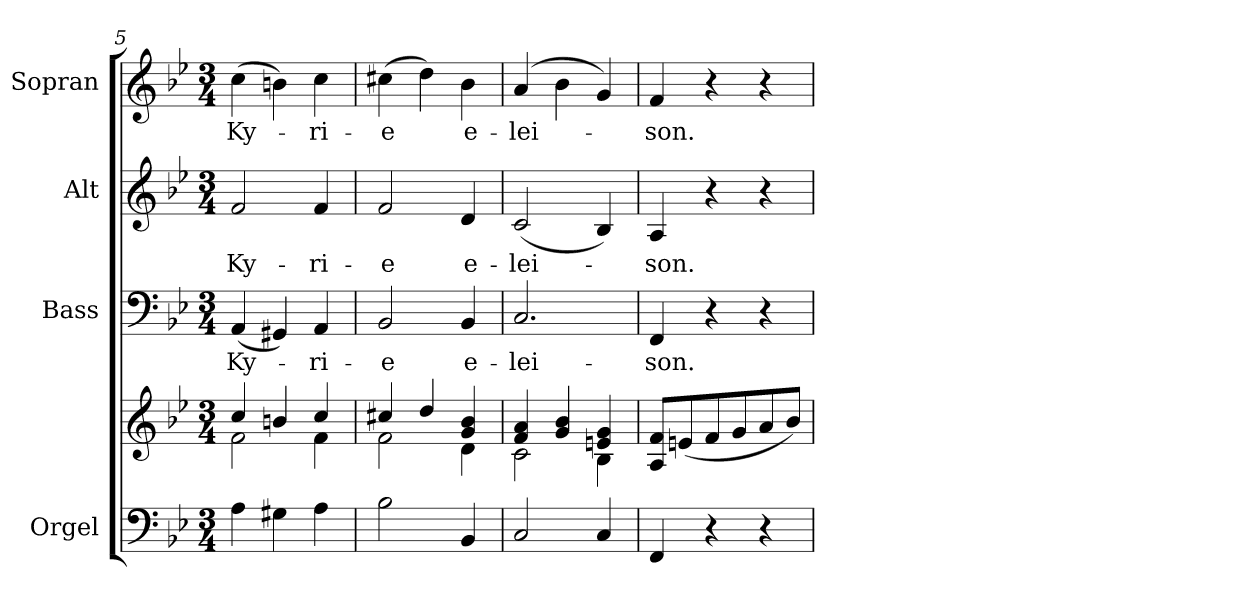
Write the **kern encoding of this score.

**kern	**kern	**kern	**text	**kern	**text	**kern	**text
*part4	*part4	*part3	*part3	*part2	*part2	*part1	*part1
*staff5	*staff4	*staff3	*staff3	*staff2	*staff2	*staff1	*staff1
*I"Orgel	*	*I"Bass	*	*I"Alt	*	*I"Sopran	*
*I'Org.	*	*I'B.	*	*I'A.	*	*I'S.	*
*clefF4	*clefG2	*clefF4	*	*clefG2	*	*clefG2	*
*k[b-e-]	*k[b-e-]	*k[b-e-]	*	*k[b-e-]	*	*k[b-e-]	*
*B-:	*B-:	*B-:	*	*B-:	*	*B-:	*
*M3/4	*M3/4	*M3/4	*	*M3/4	*	*M3/4	*
=5	=5	=5	=5	=5	=5	=5	=5
*	*^	*	*	*	*	*	*
!	!	!	!	!LO:LY:b	!	!LO:LY:b	!	!LO:LY:b
4A\	4cc/	2f\	(<4AA/	Ky-	2f/	Ky-	(>4cc\	Ky-
4G#X\	4bn/	.	4GG#X/)	.	.	.	4bn\)	.
!	!	!	!	!LO:LY:b	!	!LO:LY:b	!	!LO:LY:b
4A\	4cc/	4f\	4AA/	-ri-	4f/	-ri-	4cc\	-ri-
!!LO:LB:g=z
=6	=6	=6	=6	=6	=6	=6	=6	=6
!	!	!	!	!LO:LY:b	!	!LO:LY:b	!	!LO:LY:b
2B-\	4cc#X/	2f\	2BB-/	-e	2f/	-e	(>4cc#X\	-e
.	4dd/	.	.	.	.	.	4dd\)	.
!	!	!	!	!LO:LY:b	!	!LO:LY:b	!	!LO:LY:b
4BB-/	4g/ 4b-/	4d\	4BB-/	e-	4d/	e-	4b-\	e-
=7	=7	=7	=7	=7	=7	=7	=7	=7
!	!	!	!	!LO:LY:b	!	!LO:LY:b	!	!LO:LY:b
2C/	4f/ 4a/	2c\	2.C/	-lei-	(<2c/	-lei-	(4a/	-lei-
.	4g/ 4b-/	.	.	.	.	.	4b-\	.
4C/	4en/ 4g/	4B-\	.	.	4B-/)	.	4g/)	.
=8	=8	=8	=8	=8	=8	=8	=8	=8
!	!	!	!	!LO:LY:b	!	!LO:LY:b	!	!LO:LY:b
*	*v	*v	*	*	*	*	*	*
4FF/	8A/ 8f/L	4FF/	-son.	4A/	-son.	4f/	-son.
.	(<8en/	.	.	.	.	.	.
4r	8f/	4r	.	4r	.	4r	.
.	8g/	.	.	.	.	.	.
4r	8a/	4r	.	4r	.	4r	.
.	8b-/J)	.	.	.	.	.	.
=	=	=	=	=	=	=	=
*-	*-	*-	*-	*-	*-	*-	*-
